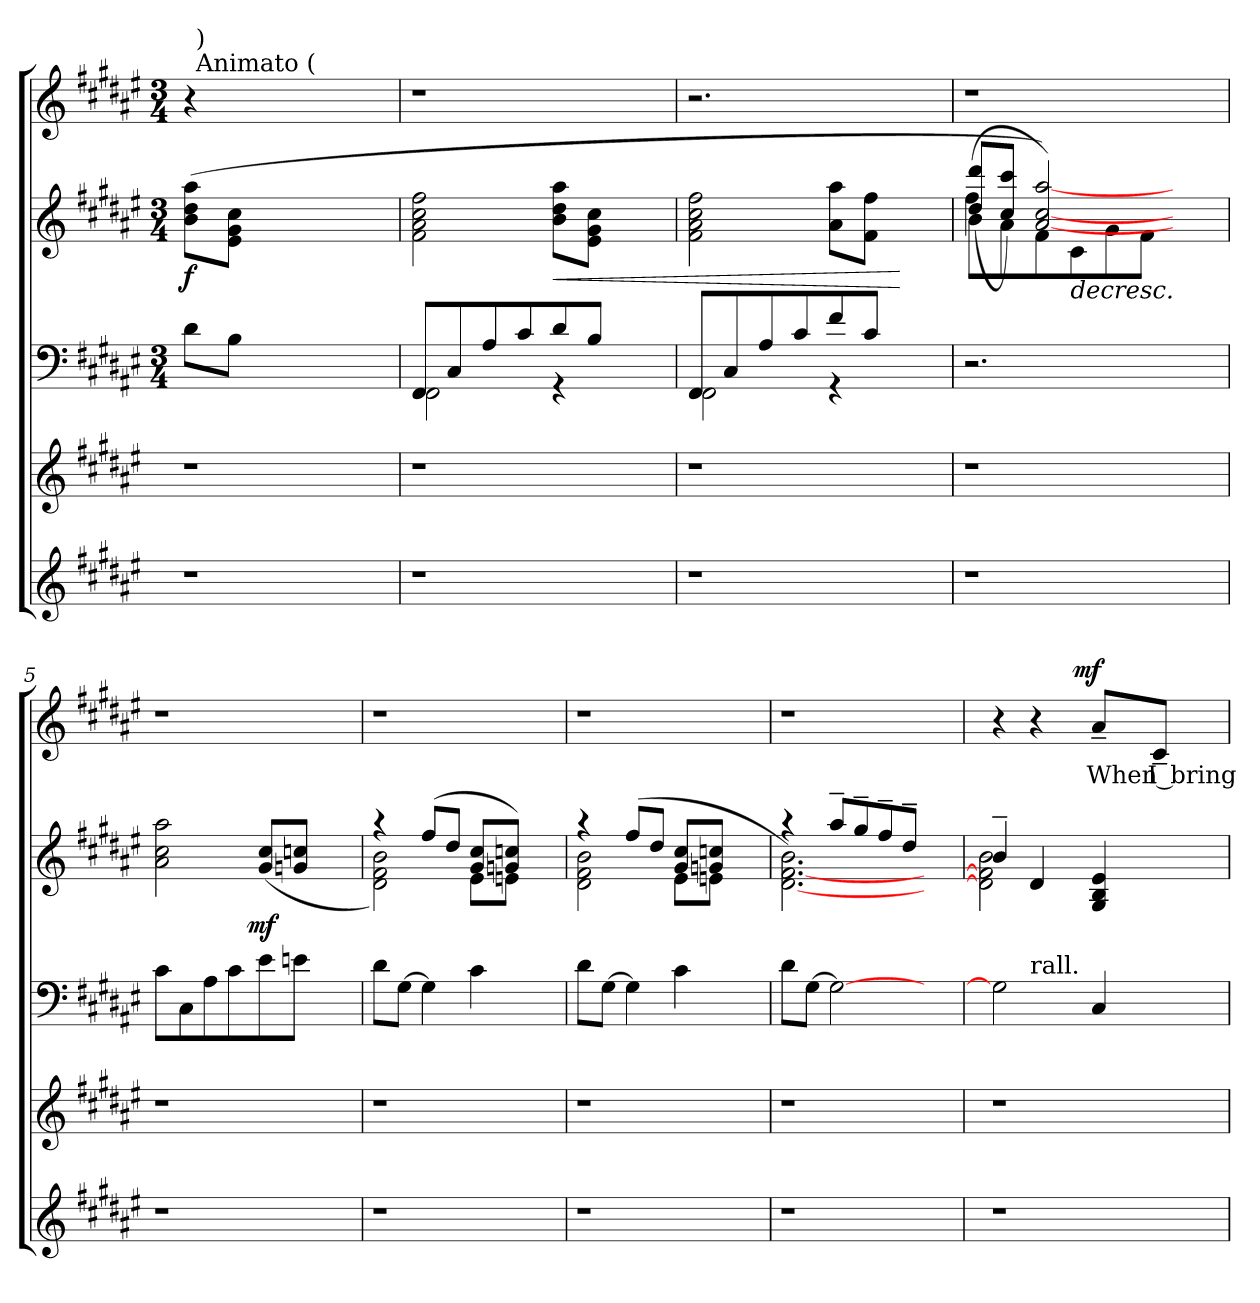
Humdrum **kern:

**kern	**kern	**kern	**kern	**dynam	**kern	**text	**dynam
*part4	*part3	*part2	*part2	*part2	*part1	*part1	*part1
*staff5	*staff4	*staff3	*staff2	*staff2/3	*staff1	*staff1	*staff1
*clefG2	*clefG2	*clefF4	*clefG2	*	*clefG2	*	*
*k[f#c#g#d#a#e#]	*k[f#c#g#d#a#e#]	*k[f#c#g#d#a#e#]	*k[f#c#g#d#a#e#]	*	*k[f#c#g#d#a#e#]	*	*
*F#:	*F#:	*F#:	*F#:	*	*F#:	*	*
*	*	*M3/4	*M3/4	*	*M3/4	*	*
=1	=1	=1	=1	=1	=1	=1	=1
!	!	!	!	!LO:DY:b	!	!	!
*	*	*	*	*	*^	*	*
1r	1r	8d#\L	(>8b\ 8dd#\ 8aa#\L	f	4r	48ryy	.	.
!	!	!	!	!	!	!LO:TX:a:t=Animato (	!	!
!	!	!	!	!	!	!LO:TX:a:t=)	!	!
.	.	.	.	.	.	3%2ryy	.	.
.	.	8B\J	8e#\ 8g#\ 8cc#\J	.	.	.	.	.
.	.	2.ryy	2.ryy	.	2.ryy	.	.	.
.	.	.	.	.	.	6...ryy	.	.
=2	=2	=2	=2	=2	=2	=2	=2	=2
*	*	*^	*	*	*	*	*	*
!	!	!	!	!	!	!LO:N:vis=1	!	!	!
1r	1r	8FF#/L	2FF#\	2f#\ 2a#\ 2cc#\ 2ff#\	.	2.r	4ryy	.	.
.	.	8C#/	.	.	.	.	.	.	.
*	*	*	*	*	*	*MM144	*	*	*
.	.	8A#/	.	.	.	.	2.ryy	.	.
.	.	8c#/	.	.	.	.	.	.	.
!	!	!	!	!	!LO:HP:b	!	!	!	!
.	.	8d#/	4rGG	8b\ 8dd#\ 8aa#\L	<	.	.	.	.
.	.	8B/J	.	8e#\ 8g#\ 8cc#\J	.	.	.	.	.
.	.	4ryy	4ryy	4ryy	.	4ryy	.	.	.
=3	=3	=3	=3	=3	=3	=3	=3	=3	=3
!	!	!	!	!	!	!LO:N:vis=1	!	!	!
*	*	*	*	*	*	*v	*v	*	*
1r	1r	8FF#/L	2FF#\	2f#\ 2a#\ 2cc#\ 2ff#\	.	2.r	.	.
.	.	8C#/	.	.	.	.	.	.
.	.	8A#/	.	.	.	.	.	.
.	.	8c#/	.	.	.	.	.	.
.	.	8f#/	4rGG	8a#\ 8aa#\L	.	.	.	.
.	.	8c#/J	.	8f#\ 8ff#\J	.	.	.	.
.	.	4ryy	4ryy	4ryy	[	4ryy	.	.
=4	=4	=4	=4	=4	=4	=4	=4	=4
*	*	*	*	*^	*	*	*	*
*	*	*	*	*	*^	*	*	*	*
!	!	!	!	!	!	!	!	!LO:N:vis=1	!	!
*	*	*v	*v	*	*	*	*	*	*	*
1r	1r	2.r	(>4ff#\	(<8dd#/ 8ddd#/L	8b\L	.	2.r	.	.
.	.	.	.	8cc#/ 8ccc#/J)	8a#\	.	.	.	.
.	.	.	4ryy	[>2a#/ [>2cc#/ [>2aa#/)	8f#\)	.	.	.	.
!	!	!	!	!	!	!LO:HP:b	!	!	!
.	.	.	.	.	8c#\	>	.	.	.
.	.	.	2ryy	.	8g#\	.	.	.	.
.	.	.	.	.	8f#\J	.	.	.	.
.	.	4ryy	.	4ryy	4ryy	.	4ryy	.	.
=5	=5	=5	=5	=5	=5	=5	=5	=5	=5
!	!	!	!	!	!	!	!LO:N:vis=1	!	!
*	*	*^	*v	*v	*v	*	*	*	*
1r	1r	8c#\L	4...ryy	2a#\ 2cc#\ 2aa#\	.	2.r	.	.
.	.	8C#\	.	.	.	.	.	.
.	.	8A#\	.	.	.	.	.	.
.	.	8c#\	.	.	.	.	.	.
!	!	!	!	!	!LO:DY:a=2	!	!	!
.	.	.	2ryy	.	mf	.	.	.
.	.	8e#\	.	(>8g#/ 8cc#/L	]	.	.	.
.	.	8en\J	.	8gn/ 8ccn/J	.	.	.	.
.	.	4ryy	.	4ryy	.	4ryy	.	.
.	.	.	32ryy	.	.	.	.	.
=6	=6	=6	=6	=6	=6	=6	=6	=6
*	*	*	*	*^	*	*	*	*
!	!	!	!	!	!	!	!LO:N:vis=1	!	!
*	*	*v	*v	*	*	*	*	*	*
1r	1r	8d#\L	4raa	2d#\ 2f#\ 2b\)	.	2.r	.	.
.	.	[>8G#\J	.	.	.	.	.	.
.	.	4G#\]	(>8ff#/L	.	.	.	.	.
.	.	.	8dd#/J	.	.	.	.	.
.	.	4c#\	8g#/ 8cc#/L	8e#\L	.	.	.	.
.	.	.	8gn/ 8ccn/J)	8en\J	.	.	.	.
.	.	4ryy	4ryy	4ryy	.	4ryy	.	.
!!LO:LB:g=z
=7	=7	=7	=7	=7	=7	=7	=7	=7
!	!	!	!	!	!	!LO:N:vis=1	!	!
1r	1r	8d#\L	4raa	2d#\ 2f#\ 2b\	.	2.r	.	.
.	.	[>8G#\J	.	.	.	.	.	.
.	.	4G#\]	(>8ff#/L	.	.	.	.	.
.	.	.	8dd#/J	.	.	.	.	.
.	.	4c#\	8g#/ 8cc#/L	8e#\L	.	.	.	.
.	.	.	8gn/ 8ccn/J	8en\J	.	.	.	.
.	.	4ryy	4ryy	4ryy	.	4ryy	.	.
=8	=8	=8	=8	=8	=8	=8	=8	=8
!	!	!	!	!	!	!LO:N:vis=1	!	!
1r	1r	8d#\L	4raa	[>2.d#\ [>2.f#\ 2.b\)	.	2.r	.	.
.	.	[>8G#\J	.	.	.	.	.	.
.	.	2G#\_	8aa#~>/L	.	.	.	.	.
.	.	.	8gg#~>/	.	.	.	.	.
.	.	.	8ff#~>/	.	.	.	.	.
.	.	.	8dd#~>/J	.	.	.	.	.
.	.	4ryy	4ryy	4ryy	.	4ryy	.	.
=9	=9	=9	=9	=9	=9	=9	=9	=9
*	*	*^	*	*	*	*^	*	*
1r	1r	2G#\]	4ryy	4b~>/	2d#\] 2f#\] 2b\	.	4r	3ryy	.	.
!	!	!	!LO:TX:a:t=rall.	!	!	!	!	!	!	!
.	.	.	2.ryy	4d#/	.	.	4r	.	.	.
.	.	.	.	.	.	.	.	12ryy	.	.
.	.	.	.	.	.	.	.	96ryy	.	.
!	!	!	!	!	!	!	!	!	!	!LO:DY:a
.	.	.	.	.	.	.	.	3ryy	.	mf
!	!	!	!	!	!	!	!	!	!LO:LY:b	!
.	.	4C#/	.	4G#/ 4B/ 4e#/	4ryy	.	8a#~</L	.	When	.
!	!	!	!	!	!	!	!	!	!LO:LY:b	!
.	.	.	.	.	.	.	8c#~</J	.	I bring	.
.	.	4ryy	.	4ryy	4ryy	.	4ryy	.	.	.
.	.	.	.	.	.	.	.	6ryy	.	.
.	.	.	.	.	.	.	.	24..ryy	.	.
*	*	*v	*v	*	*	*	*v	*v	*	*
*	*	*	*v	*v	*	*	*	*
=	=	=	=	=	=	=	=
*-	*-	*-	*-	*-	*-	*-	*-
